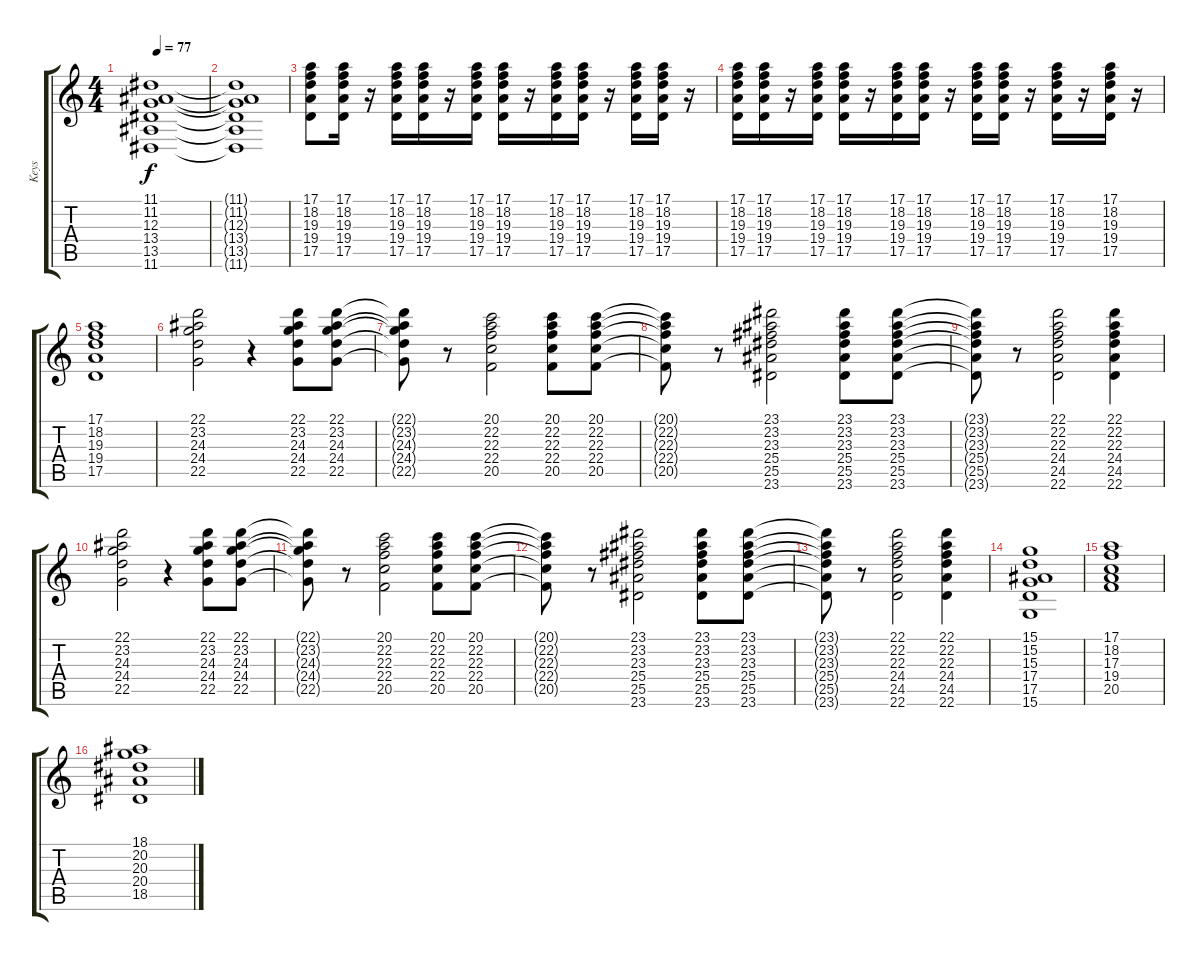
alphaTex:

\track ("Keys" "Keys") {instrument rockorgan}
\staff {score tabs}
\tuning (E4 B3 G3 D3 A2 E2) {hide}
\ts (4 4)
\tempo 77
\clef g2
\ks c
(11.1 11.2 12.3 13.4 13.5 11.6).1{dy f} |
(11.1{t} 11.2{t} 12.3{t} 13.4{t} 13.5{t} 11.6{t}).1 |
(17.1 18.2 19.3 19.4 17.5).8 (17.1 18.2 19.3 19.4 17.5).16 r.16 (17.1 18.2 19.3 19.4 17.5).16 (17.1 18.2 19.3 19.4 17.5).16 r.16 (17.1 18.2 19.3 19.4 17.5).16 (17.1 18.2 19.3 19.4 17.5).16 r.16 (17.1 18.2 19.3 19.4 17.5).16 (17.1 18.2 19.3 19.4 17.5).16 r.16 (17.1 18.2 19.3 19.4 17.5).16 (17.1 18.2 19.3 19.4 17.5).16 r.16 |
(17.1 18.2 19.3 19.4 17.5).16 (17.1 18.2 19.3 19.4 17.5).16 r.16 (17.1 18.2 19.3 19.4 17.5).16 (17.1 18.2 19.3 19.4 17.5).16 r.16 (17.1 18.2 19.3 19.4 17.5).16 (17.1 18.2 19.3 19.4 17.5).16 r.16 (17.1 18.2 19.3 19.4 17.5).16 (17.1 18.2 19.3 19.4 17.5).16 r.16 (17.1 18.2 19.3 19.4 17.5).16 r.16 (17.1 18.2 19.3 19.4 17.5).16 r.16 |
(17.1 18.2 19.3 19.4 17.5).1 |
(22.1 23.2 24.3 24.4 22.5).2 r.4 (22.1 23.2 24.3 24.4 22.5).8 (22.1 23.2 24.3 24.4 22.5).8 |
(22.1{t} 23.2{t} 24.3{t} 24.4{t} 22.5{t}).8 r.8 (20.1 22.2 22.3 22.4 20.5).2 (20.1 22.2 22.3 22.4 20.5).8 (20.1 22.2 22.3 22.4 20.5).8 |
(20.1{t} 22.2{t} 22.3{t} 22.4{t} 20.5{t}).8 r.8 (23.1 23.2 23.3 25.4 25.5 23.6).2 (23.1 23.2 23.3 25.4 25.5 23.6).8 (23.1 23.2 23.3 25.4 25.5 23.6).8 |
(23.1{t} 23.2{t} 23.3{t} 25.4{t} 25.5{t} 23.6{t}).8 r.8 (22.1 22.2 22.3 24.4 24.5 22.6).2 (22.1 22.2 22.3 24.4 24.5 22.6).4 |
(22.1 23.2 24.3 24.4 22.5).2 r.4 (22.1 23.2 24.3 24.4 22.5).8 (22.1 23.2 24.3 24.4 22.5).8 |
(22.1{t} 23.2{t} 24.3{t} 24.4{t} 22.5{t}).8 r.8 (20.1 22.2 22.3 22.4 20.5).2 (20.1 22.2 22.3 22.4 20.5).8 (20.1 22.2 22.3 22.4 20.5).8 |
(20.1{t} 22.2{t} 22.3{t} 22.4{t} 20.5{t}).8 r.8 (23.1 23.2 23.3 25.4 25.5 23.6).2 (23.1 23.2 23.3 25.4 25.5 23.6).8 (23.1 23.2 23.3 25.4 25.5 23.6).8 |
(23.1{t} 23.2{t} 23.3{t} 25.4{t} 25.5{t} 23.6{t}).8 r.8 (22.1 22.2 22.3 24.4 24.5 22.6).2 (22.1 22.2 22.3 24.4 24.5 22.6).4 |
(15.1 15.2 15.3 17.4 17.5 15.6).1 |
(17.1 18.2 17.3 19.4 20.5).1 |
(18.1 20.2 20.3 20.4 18.5).1
